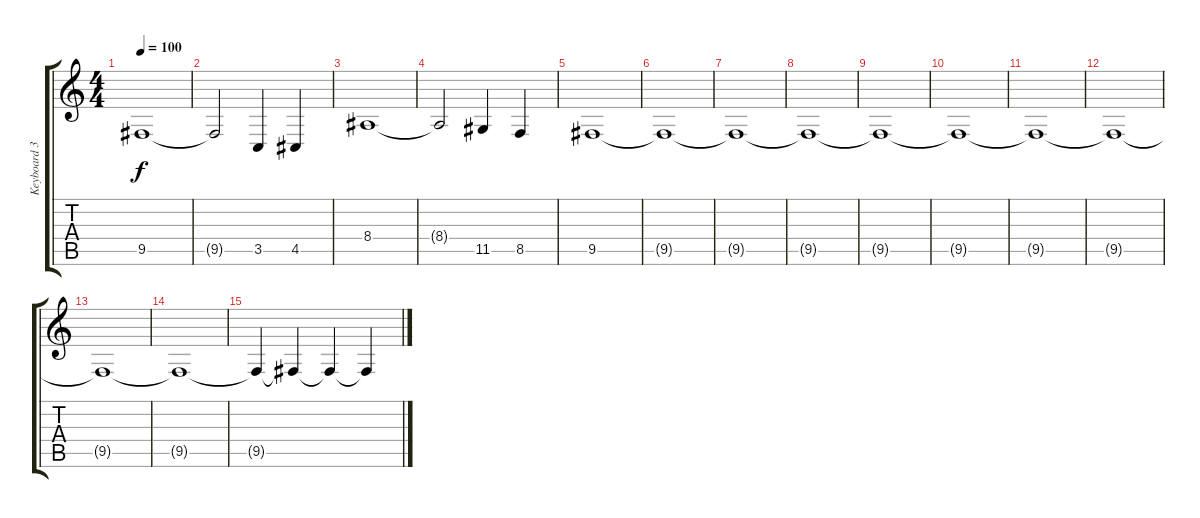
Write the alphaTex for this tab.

\track ("Keyboard 3" "Keyboard 3") {instrument synthstrings2}
\staff {score tabs}
\tuning (E4 B3 G3 D3 A2 C2) {hide}
\ts (4 4)
\tempo 100
\clef g2
\ks c
9.5.1{dy f} |
9.5{t}.2 3.5.4 4.5.4 |
8.4.1 |
8.4{t}.2 11.5.4 8.5.4 |
9.5.1 |
9.5{t}.1 |
9.5{t}.1 |
9.5{t}.1 |
9.5{t}.1 |
9.5{t}.1 |
9.5{t}.1 |
9.5{t}.1 |
9.5{t}.1 |
9.5{t}.1 |
9.5{t}.4{volume 7} 9.5{t}.4 9.5{t}.4 9.5{t}.4
